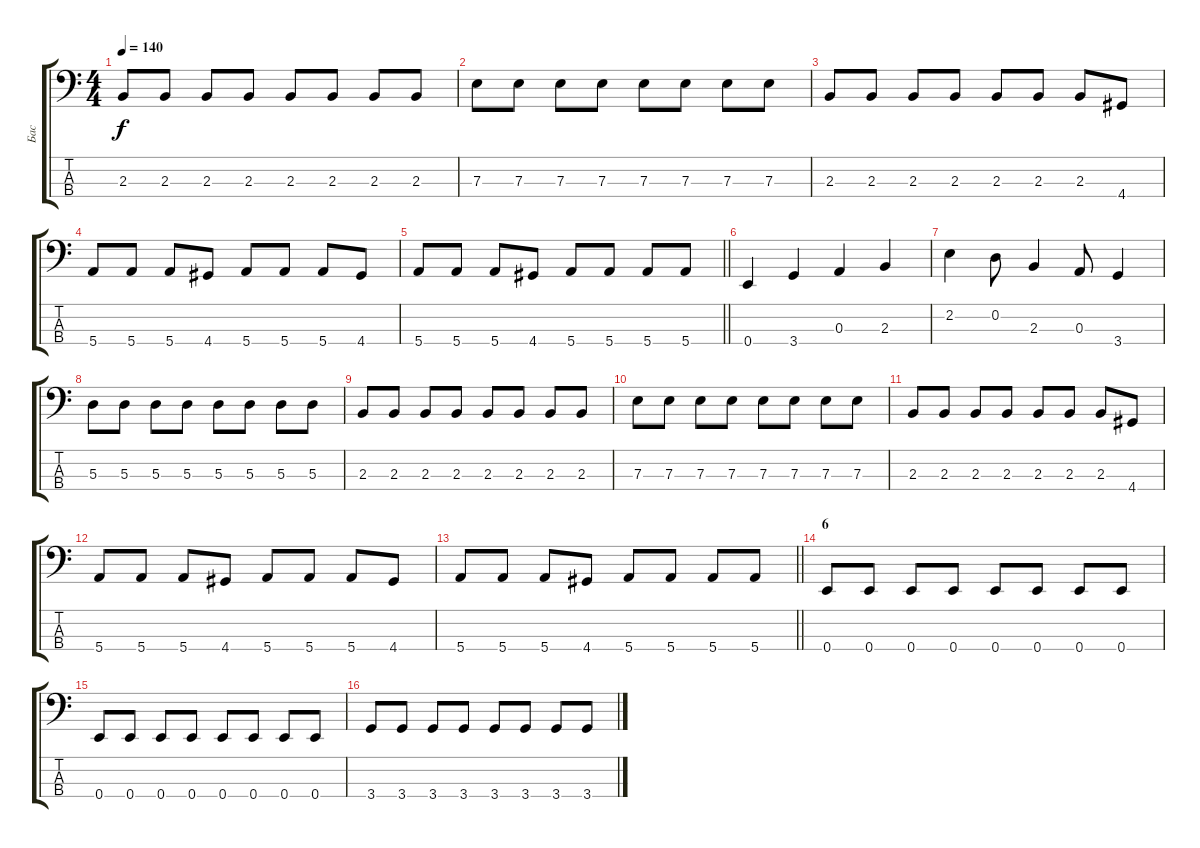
\track ("Бас" "Бас") {instrument electricbassfinger}
\staff {score tabs}
\tuning (G2 D2 A1 E1) {hide}
\ts (4 4)
\tempo 140
\clef f4
\ks c
2.3.8{dy f} 2.3.8 2.3.8 2.3.8 2.3.8 2.3.8 2.3.8 2.3.8 |
7.3.8 7.3.8 7.3.8 7.3.8 7.3.8 7.3.8 7.3.8 7.3.8 |
2.3.8 2.3.8 2.3.8 2.3.8 2.3.8 2.3.8 2.3.8 4.4.8 |
5.4.8 5.4.8 5.4.8 4.4.8 5.4.8 5.4.8 5.4.8 4.4.8 |
\barLineRight lightlight
5.4.8 5.4.8 5.4.8 4.4.8 5.4.8 5.4.8 5.4.8 5.4.8 |
0.4.4 3.4.4 0.3.4 2.3.4 |
2.2.4 0.2.8 2.3.4 0.3.8 3.4.4 |
5.3.8 5.3.8 5.3.8 5.3.8 5.3.8 5.3.8 5.3.8 5.3.8 |
2.3.8 2.3.8 2.3.8 2.3.8 2.3.8 2.3.8 2.3.8 2.3.8 |
7.3.8 7.3.8 7.3.8 7.3.8 7.3.8 7.3.8 7.3.8 7.3.8 |
2.3.8 2.3.8 2.3.8 2.3.8 2.3.8 2.3.8 2.3.8 4.4.8 |
5.4.8 5.4.8 5.4.8 4.4.8 5.4.8 5.4.8 5.4.8 4.4.8 |
\barLineRight lightlight
5.4.8 5.4.8 5.4.8 4.4.8 5.4.8 5.4.8 5.4.8 5.4.8 |
\section ("" "6")
0.4.8 0.4.8 0.4.8 0.4.8 0.4.8 0.4.8 0.4.8 0.4.8 |
0.4.8 0.4.8 0.4.8 0.4.8 0.4.8 0.4.8 0.4.8 0.4.8 |
3.4.8 3.4.8 3.4.8 3.4.8 3.4.8 3.4.8 3.4.8 3.4.8
